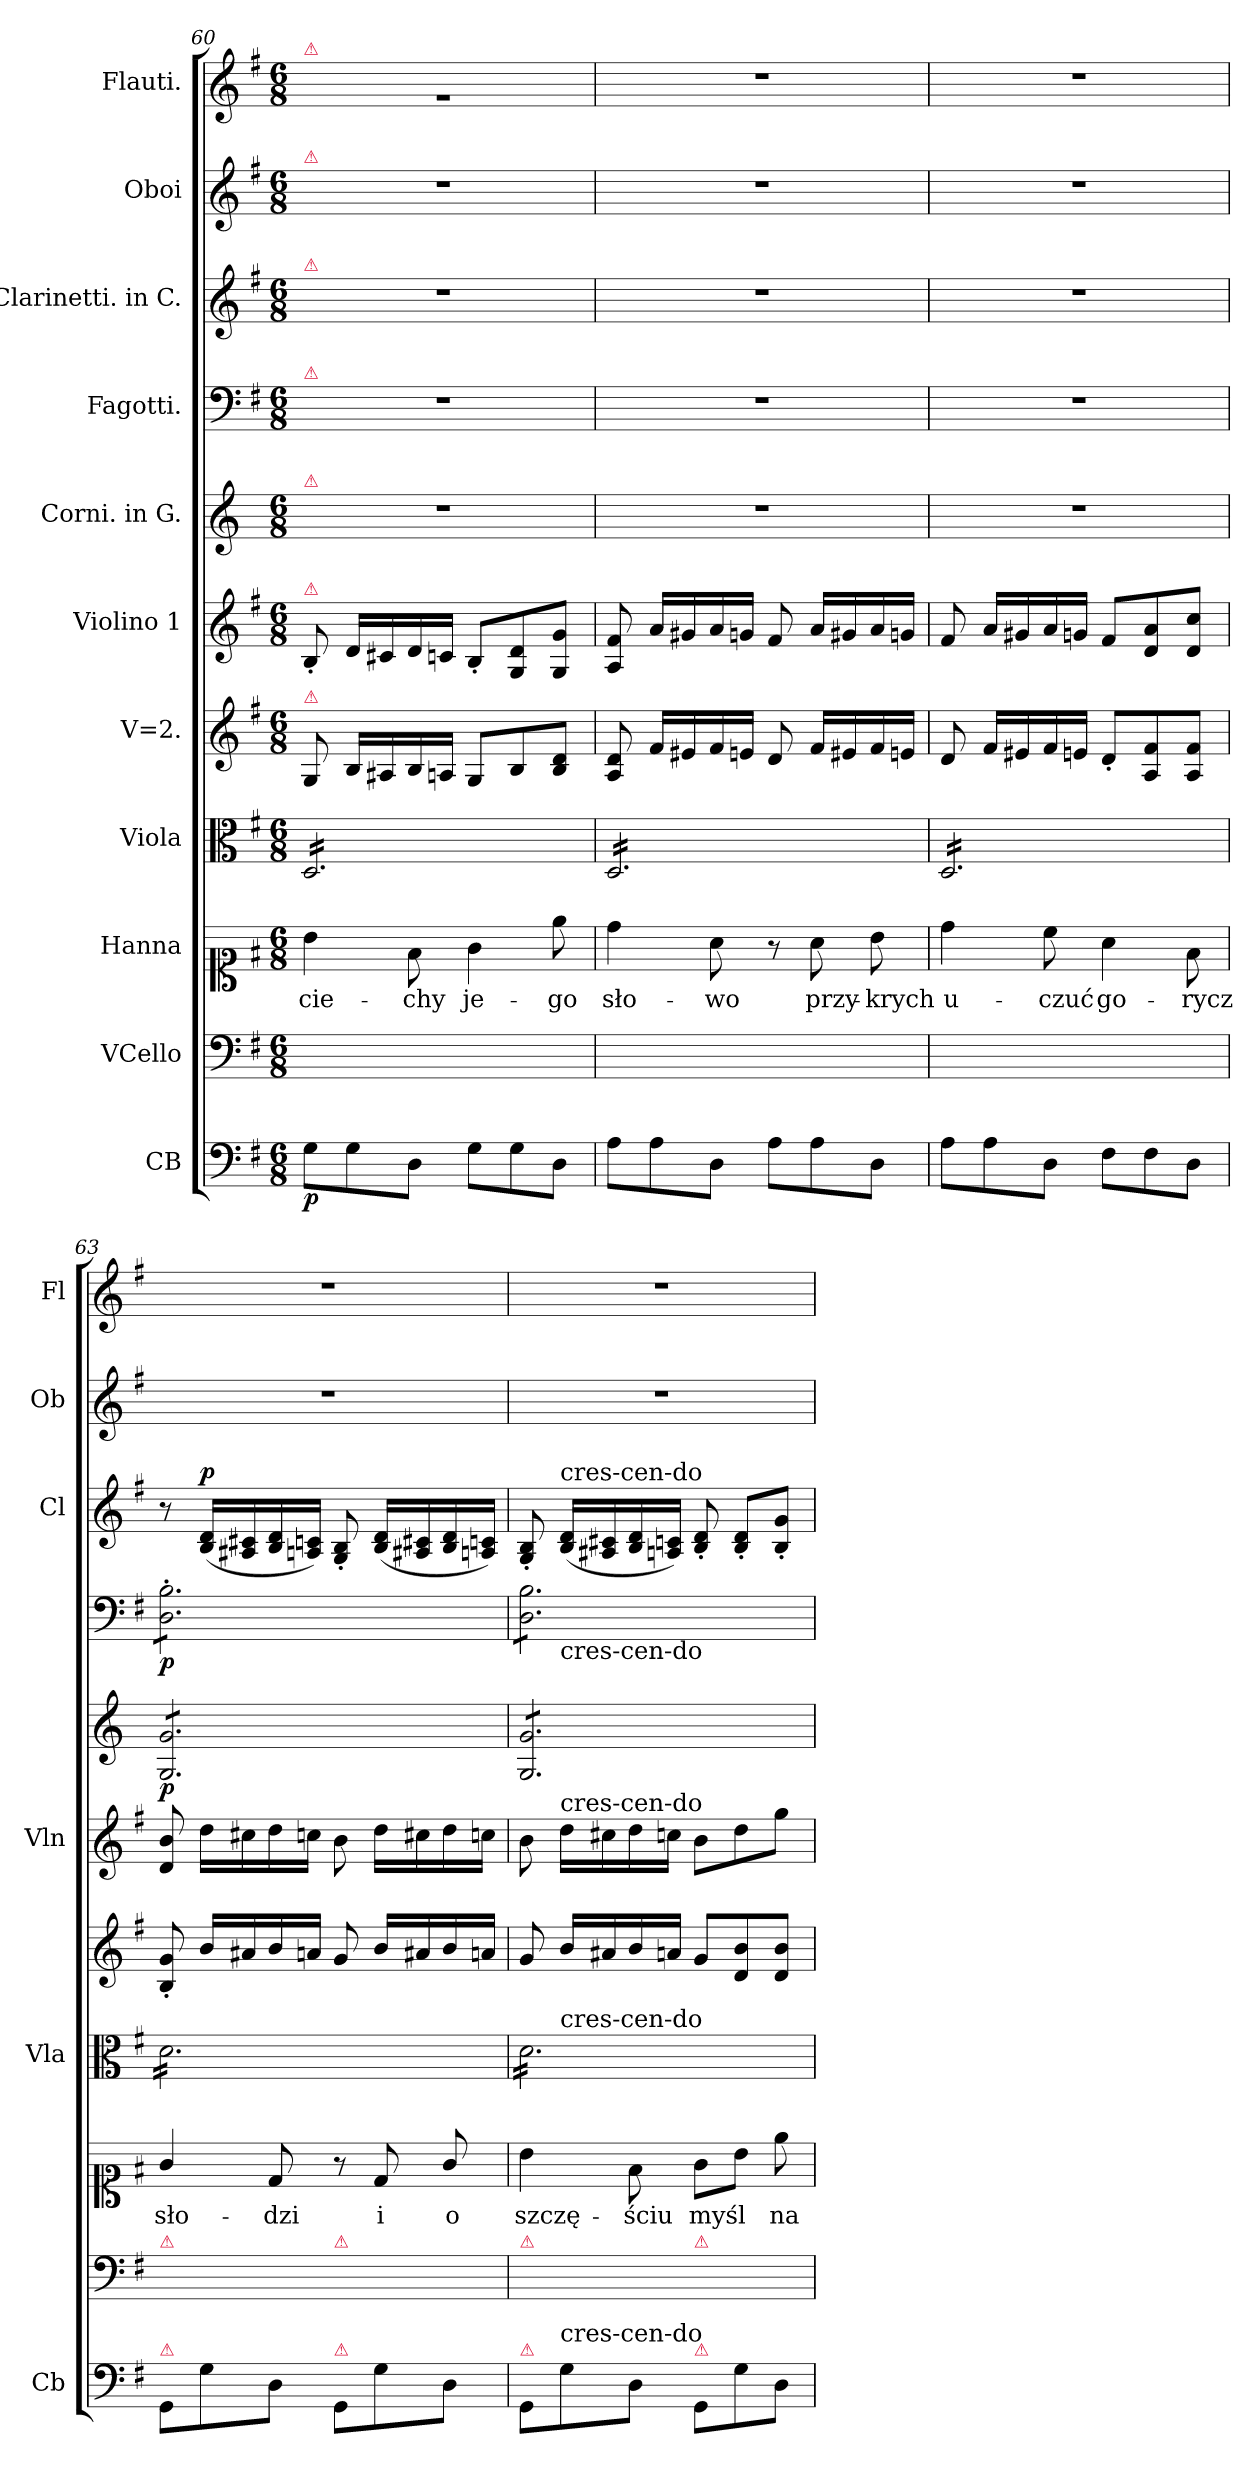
**kern	**dynam	**kern	**kern	**text	**kern	**kern	**kern	**kern	**dynam	**kern	**dynam	**kern	**dynam	**kern	**kern
*part11	*part11	*part10	*part9	*part9	*part8	*part7	*part6	*part5	*part5	*part4	*part4	*part3	*part3	*part2	*part1
*staff11	*staff11	*staff10	*staff9	*staff9	*staff8	*staff7	*staff6	*staff5	*staff5	*staff4	*staff4	*staff3	*staff3	*staff2	*staff1
*I"CB	*	*I"VCello	*I"Hanna	*	*I"Viola	*I"V=2.	*I"Violino 1	*I"Corni. in G.	*	*I"Fagotti.	*	*I"Clarinetti. in C.	*	*I"Oboi	*I"Flauti.
*I'Cb	*	*	*	*	*I'Vla	*	*I'Vln	*	*	*	*	*I'Cl	*	*I'Ob	*I'Fl
*clefF4	*	*clefF4	*clefC1	*	*clefC3	*clefG2	*clefG2	*clefG2	*	*clefF4	*	*clefG2	*	*clefG2	*clefG2
*ITrd8c12	*	*	*	*	*	*	*	*ITrd3c5	*	*	*	*	*	*	*
*k[f#]	*	*k[f#]	*k[f#]	*	*k[f#]	*k[f#]	*k[f#]	*k[f#]	*	*k[f#]	*	*k[f#]	*	*k[f#]	*k[f#]
*G:	*	*G:	*G:	*	*G:	*G:	*G:	*G:	*	*G:	*	*G:	*	*G:	*G:
*M6/8	*	*M6/8	*M6/8	*	*M6/8	*M6/8	*M6/8	*M6/8	*	*M6/8	*	*M6/8	*	*M6/8	*M6/8
=60	=60	=60	=60	=60	=60	=60	=60	=60	=60	=60	=60	=60	=60	=60	=60
!	!	!	!	!	!	!	!	!	!	!	!	!	!	!	!LO:TX:a:color=crimson:t=⚠
!	!	!	!	!	!	!	!	!	!	!	!	!	!	!LO:TX:a:color=crimson:t=⚠	!
!	!	!	!	!	!	!	!	!	!	!	!	!LO:TX:a:color=crimson:t=⚠	!	!	!
!	!	!	!	!	!	!	!	!	!	!LO:TX:a:color=crimson:t=⚠	!	!	!	!	!
!	!	!	!	!	!	!	!	!LO:TX:a:color=crimson:t=⚠	!	!	!	!	!	!	!
!	!	!	!	!	!	!	!LO:TX:a:color=crimson:t=⚠	!	!	!	!	!	!	!	!
!	!	!	!	!	!	!LO:TX:a:color=crimson:t=⚠	!	!	!	!	!	!	!	!	!
!	!	!	!	!	!LO:TX:a:color=crimson:t=⚠	!	!	!	!	!	!	!	!	!	!
*	*	*	*	*	*tremolo	*	*	*	*	*	*	*	*	*	*
8GG\L	p	8G\Lyy	4b\	-cie-	16D/LL	8G/	8B'/	2.r	.	2.r	.	2.r	.	2.r	2.rg
.	.	.	.	.	16D/	.	.	.	.	.	.	.	.	.	.
8GG\	.	8G\yy	.	.	16D/	16B/LL	16d/LL	.	.	.	.	.	.	.	.
.	.	.	.	.	16D/	16A#X/	16c#X/	.	.	.	.	.	.	.	.
8DD\J	.	8D\Jyy	8f#\	-chy	16D/	16B/	16d/	.	.	.	.	.	.	.	.
.	.	.	.	.	16D/	16An/JJ	16cn/JJ	.	.	.	.	.	.	.	.
8GG\L	.	8G\Lyy	4g\	je-	16D/	8G/L	8B'/L	.	.	.	.	.	.	.	.
.	.	.	.	.	16D/	.	.	.	.	.	.	.	.	.	.
8GG\	.	8G\yy	.	.	16D/	8B/	8G/ 8d/	.	.	.	.	.	.	.	.
.	.	.	.	.	16D/	.	.	.	.	.	.	.	.	.	.
8DD\J	.	8D\Jyy	8ee\	-go	16D/	8B/ 8d/J	8G/ 8g/J	.	.	.	.	.	.	.	.
.	.	.	.	.	16D/JJ	.	.	.	.	.	.	.	.	.	.
=61	=61	=61	=61	=61	=61	=61	=61	=61	=61	=61	=61	=61	=61	=61	=61
8AA\L	.	8A\Lyy	4dd\	sło-	16D/LL	8A/ 8d/	8A/ 8f#/	2.r	.	2.r	.	2.r	.	2.r	2.r
.	.	.	.	.	16D/	.	.	.	.	.	.	.	.	.	.
8AA\	.	8A\yy	.	.	16D/	16f#/LL	16a/LL	.	.	.	.	.	.	.	.
.	.	.	.	.	16D/	16e#X/	16g#X/	.	.	.	.	.	.	.	.
8DD\J	.	8D\Jyy	8a\	-wo	16D/	16f#/	16a/	.	.	.	.	.	.	.	.
.	.	.	.	.	16D/	16en/JJ	16gn/JJ	.	.	.	.	.	.	.	.
8AA\L	.	8A\Lyy	8r	.	16D/	8d/	8f#/	.	.	.	.	.	.	.	.
.	.	.	.	.	16D/	.	.	.	.	.	.	.	.	.	.
8AA\	.	8A\yy	8a\	przy-	16D/	16f#/LL	16a/LL	.	.	.	.	.	.	.	.
.	.	.	.	.	16D/	16e#X/	16g#X/	.	.	.	.	.	.	.	.
8DD\J	.	8D\Jyy	8b\	-krych	16D/	16f#/	16a/	.	.	.	.	.	.	.	.
.	.	.	.	.	16D/JJ	16en/JJ	16gn/JJ	.	.	.	.	.	.	.	.
=62	=62	=62	=62	=62	=62	=62	=62	=62	=62	=62	=62	=62	=62	=62	=62
8AA\L	.	8A\Lyy	4dd\	u-	16D/LL	8d/	8f#/	2.r	.	2.r	.	2.r	.	2.r	2.r
.	.	.	.	.	16D/	.	.	.	.	.	.	.	.	.	.
8AA\	.	8A\yy	.	.	16D/	16f#/LL	16a/LL	.	.	.	.	.	.	.	.
.	.	.	.	.	16D/	16e#X/	16g#X/	.	.	.	.	.	.	.	.
8DD\J	.	8D\Jyy	8cc\	-czuć	16D/	16f#/	16a/	.	.	.	.	.	.	.	.
.	.	.	.	.	16D/	16en/JJ	16gn/JJ	.	.	.	.	.	.	.	.
8FF#\L	.	8F#\Lyy	4a\	go-	16D/	8d'/L	8f#/L	.	.	.	.	.	.	.	.
.	.	.	.	.	16D/	.	.	.	.	.	.	.	.	.	.
8FF#\	.	8F#\yy	.	.	16D/	8A/ 8f#/	8d/ 8a/	.	.	.	.	.	.	.	.
.	.	.	.	.	16D/	.	.	.	.	.	.	.	.	.	.
8DD\J	.	8D\Jyy	8f#\	-rycz	16D/	8A/ 8f#/J	8d/ 8cc/J	.	.	.	.	.	.	.	.
.	.	.	.	.	16D/JJ	.	.	.	.	.	.	.	.	.	.
=63	=63	=63	=63	=63	=63	=63	=63	=63	=63	=63	=63	=63	=63	=63	=63
!	!	!	!	!	!	!	!	!	!	!LO:TX:a:color=crimson:t=⚠	!	!	!	!	!
!	!	!LO:TX:a:color=crimson:t=⚠	!	!	!	!	!	!	!	!	!	!	!	!	!
!LO:TX:a:color=crimson:t=⚠	!	!	!	!	!	!	!	!	!	!	!	!	!	!	!
*	*	*	*	*	*	*	*	*tremolo	*	*	*	*	*	*	*
*	*	*	*	*	*	*	*	*	*	*tremolo	*	*	*	*	*
8GGG/L	.	8GG/Lyy	4g/	sło-	16d\LL	8B'/ 8g'/	8d/ 8b/	8D/ 8d/L	p	8D'\ 8B'\L	p	8r	.	2.r	2.r
.	.	.	.	.	16d\	.	.	.	.	.	.	.	.	.	.
!	!	!	!	!	!	!	!	!	!	!	!	!	!LO:DY:a	!	!
8GG\	.	8G\yy	.	.	16d\	16b/LL	16dd\LL	8D/ 8d/	.	8D'\ 8B'\	.	(16B/ 16d/LL	p	.	.
.	.	.	.	.	16d\	16a#X/	16cc#X\	.	.	.	.	16A#X/ 16c#X/	.	.	.
8DD\J	.	8D\Jyy	8d/	-dzi	16d\	16b/	16dd\	8D/ 8d/	.	8D'\ 8B'\	.	16B/ 16d/	.	.	.
.	.	.	.	.	16d\	16an/JJ	16ccn\JJ	.	.	.	.	16An/ 16cn/JJ)	.	.	.
!	!	!LO:TX:a:color=crimson:t=⚠	!	!	!	!	!	!	!	!	!	!	!	!	!
!LO:TX:a:color=crimson:t=⚠	!	!	!	!	!	!	!	!	!	!	!	!	!	!	!
8GGG/L	.	8GG/Lyy	8r	.	16d\	8g/	8b\	8D/ 8d/	.	8D'\ 8B'\	.	8G'/ 8B'/	.	.	.
.	.	.	.	.	16d\	.	.	.	.	.	.	.	.	.	.
8GG\	.	8G\yy	8d/	i	16d\	16b/LL	16dd\LL	8D/ 8d/	.	8D'\ 8B'\	.	(16B/ 16d/LL	.	.	.
.	.	.	.	.	16d\	16a#X/	16cc#X\	.	.	.	.	16A#X/ 16c#X/	.	.	.
8DD\J	.	8D\Jyy	8g/	o	16d\	16b/	16dd\	8D/ 8d/J	.	8D'\ 8B'\J	.	16B/ 16d/	.	.	.
.	.	.	.	.	16d\JJ	16an/JJ	16ccn\JJ	.	.	.	.	16An/ 16cn/JJ)	.	.	.
=64	=64	=64	=64	=64	=64	=64	=64	=64	=64	=64	=64	=64	=64	=64	=64
!	!	!LO:TX:a:color=crimson:t=⚠	!	!	!	!	!	!	!	!	!	!	!	!	!
!LO:TX:a:color=crimson:t=⚠	!	!	!	!	!	!	!	!	!	!	!	!	!	!	!
*	*	*	*	*	*^	*	*	*	*	*^	*	*	*	*	*
8GGG/L	.	8GG/Lyy	4b\	szczę-	16d\LL	8ryy	8g/	8b\	8D/ 8d/L	.	8D\ 8B\L	8ryy	.	8G'/ 8B'/	.	2.r	2.r
.	.	.	.	.	16d\	.	.	.	.	.	.	.	.	.	.	.	.
!	!	!	!	!	!	!	!	!	!	!	!	!	!	!LO:TX:a:t=cres-cen-do	!	!	!
!	!	!	!	!	!	!	!	!	!	!	!	!LO:TX:b:t=cres-cen-do	!	!	!	!	!
!	!	!	!	!	!	!	!	!LO:TX:t=cres-cen-do	!	!	!	!	!	!	!	!	!
!	!	!	!	!	!	!LO:TX:t=cres-cen-do	!	!	!	!	!	!	!	!	!	!	!
!	!	!LO:TX:b:t=cres-cen-do	!	!	!	!	!	!	!	!	!	!	!	!	!	!	!
8GG\	.	8G\yy	.	.	16d\	2ryy	16b/LL	16dd\LL	8D/ 8d/	.	8D\ 8B\	2ryy	.	(16B/ 16d/LL	.	.	.
.	.	.	.	.	16d\	.	16a#X/	16cc#X\	.	.	.	.	.	16A#X/ 16c#X/	.	.	.
8DD\J	.	8D\Jyy	8f#\	-ściu	16d\	.	16b/	16dd\	8D/ 8d/	.	8D\ 8B\	.	.	16B/ 16d/	.	.	.
.	.	.	.	.	16d\	.	16an/JJ	16ccn\JJ	.	.	.	.	.	16An/ 16cn/JJ)	.	.	.
!	!	!LO:TX:a:color=crimson:t=⚠	!	!	!	!	!	!	!	!	!	!	!	!	!	!	!
!LO:TX:a:color=crimson:t=⚠	!	!	!	!	!	!	!	!	!	!	!	!	!	!	!	!	!
8GGG/L	.	8GG/Lyy	8g\L	myśl	16d\	.	8g/L	8b\L	8D/ 8d/	.	8D\ 8B\	.	.	8B'/ 8d'/	.	.	.
.	.	.	.	.	16d\	.	.	.	.	.	.	.	.	.	.	.	.
8GG\	.	8G\yy	8b\J	.	16d\	.	8d/ 8b/	8dd\	8D/ 8d/	.	8D\ 8B\	.	.	8B'/ 8d'/L	.	.	.
.	.	.	.	.	16d\	.	.	.	.	.	.	.	.	.	.	.	.
8DD\J	.	8D\Jyy	8ee\	na	16d\	8ryy	8d/ 8b/J	8gg\J	8D/ 8d/J	.	8D\ 8B\J	8ryy	.	8B'/ 8g'/J	.	.	.
*	*	*	*	*	*	*	*	*	*	*	*Xtremolo	*	*	*	*	*	*
*	*	*	*	*	*	*	*	*	*Xtremolo	*	*	*	*	*	*	*	*
.	.	.	.	.	16d\JJ	.	.	.	.	.	.	.	.	.	.	.	.
*	*	*	*	*	*Xtremolo	*	*	*	*	*	*	*	*	*	*	*	*
*	*	*	*	*	*v	*v	*	*	*	*	*v	*v	*	*	*	*	*
=	=	=	=	=	=	=	=	=	=	=	=	=	=	=	=
*-	*-	*-	*-	*-	*-	*-	*-	*-	*-	*-	*-	*-	*-	*-	*-
